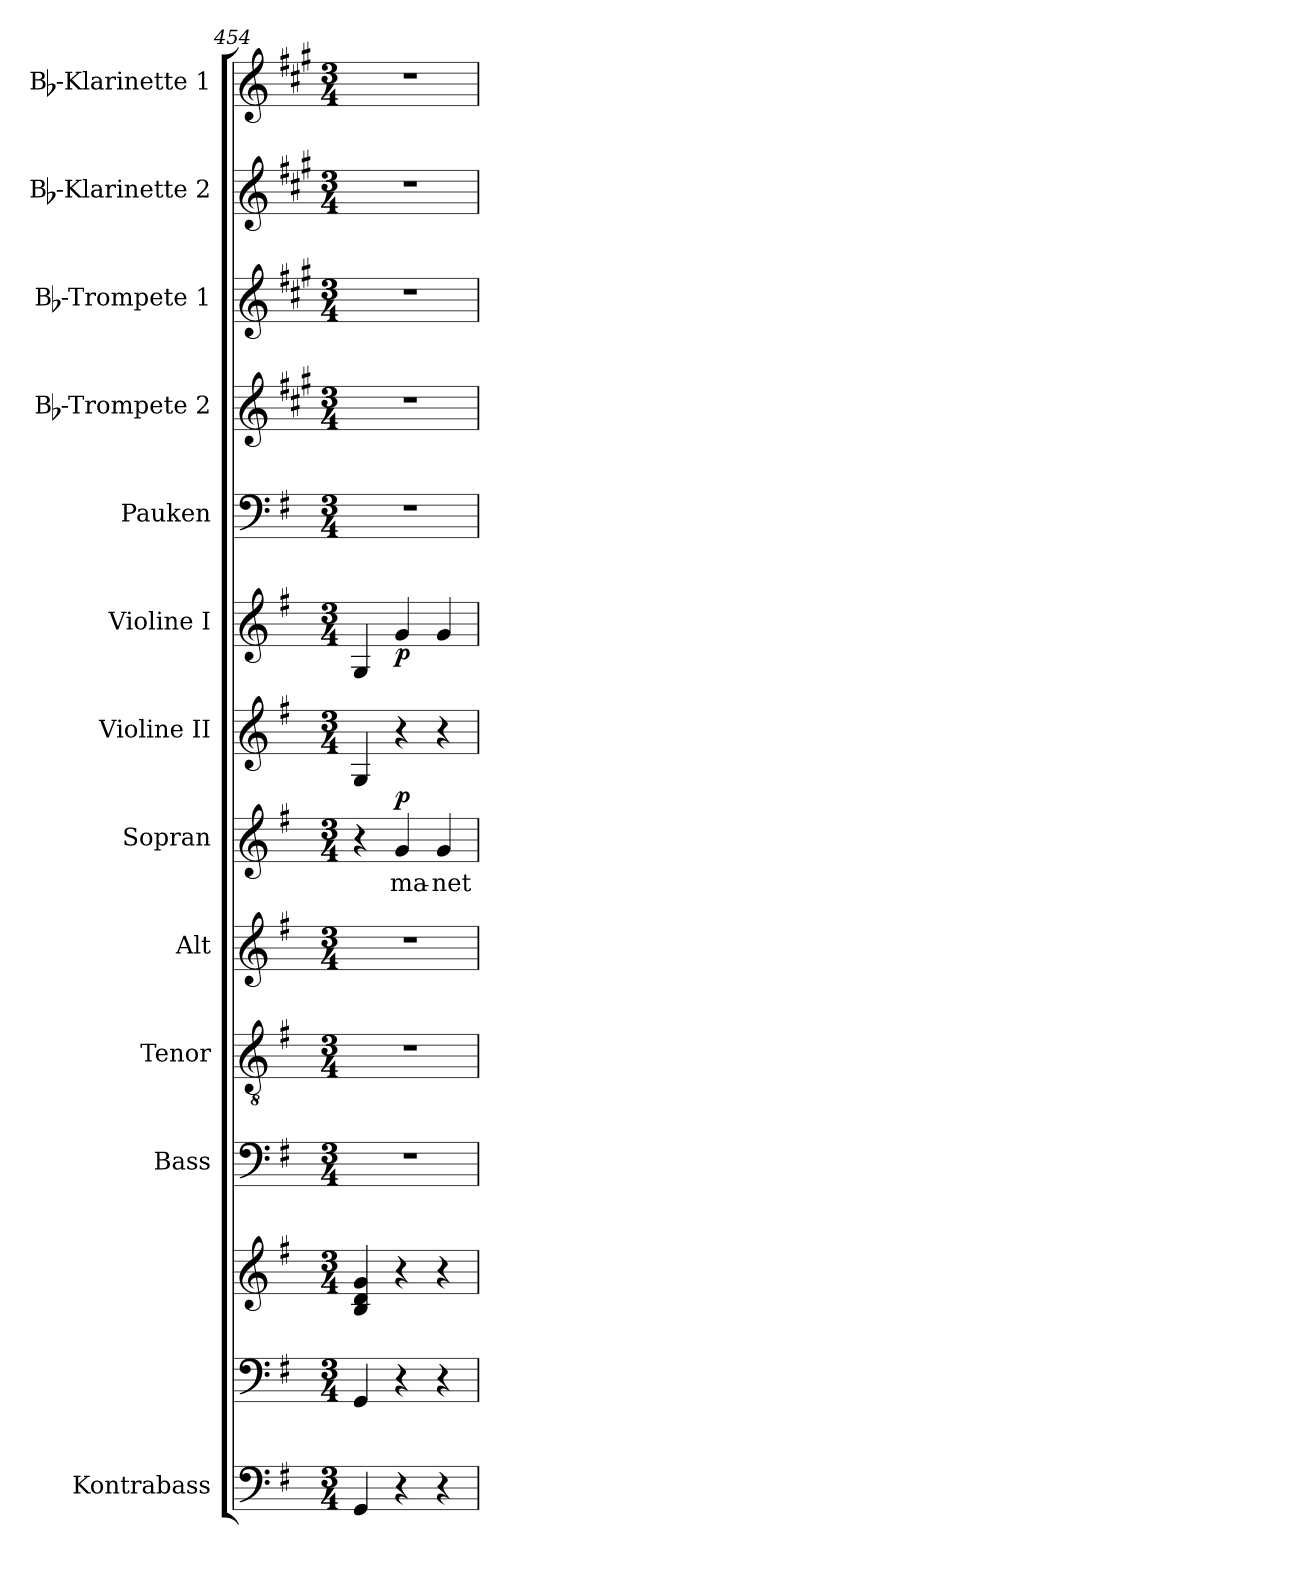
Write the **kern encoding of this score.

**kern	**kern	**kern	**kern	**kern	**kern	**kern	**text	**dynam	**kern	**kern	**dynam	**kern	**kern	**kern	**kern	**kern
*part13	*part12	*part12	*part11	*part10	*part9	*part8	*part8	*part8	*part7	*part6	*part6	*part5	*part4	*part3	*part2	*part1
*staff14	*staff13	*staff12	*staff11	*staff10	*staff9	*staff8	*staff8	*staff8	*staff7	*staff6	*staff6	*staff5	*staff4	*staff3	*staff2	*staff1
*I"Kontrabass	*	*	*I"Bass	*I"Tenor	*I"Alt	*I"Sopran	*	*	*I"Violine II	*I"Violine I	*	*I"Pauken	*I"Bb-Trompete 2	*I"Bb-Trompete 1	*I"Bb-Klarinette 2	*I"Bb-Klarinette 1
*I'Kb.	*	*	*I'B.	*I'T.	*I'A.	*I'S.	*	*	*I'Vl. II	*I'Vl. I	*	*I'Pk.	*I'Bb Trp. 2	*I'Bb Trp. 1	*I'Bb Kl. 2	*I'Bb Kl. 1
*clefF4	*clefF4	*clefG2	*clefF4	*clefGv2	*clefG2	*clefG2	*	*	*clefG2	*clefG2	*	*clefF4	*clefG2	*clefG2	*clefG2	*clefG2
*ITrd7c12	*	*	*	*	*	*	*	*	*	*	*	*	*ITrd1c2	*ITrd1c2	*ITrd1c2	*ITrd1c2
*k[f#]	*k[f#]	*k[f#]	*k[f#]	*k[f#]	*k[f#]	*k[f#]	*	*	*k[f#]	*k[f#]	*	*k[f#]	*k[f#]	*k[f#]	*k[f#]	*k[f#]
*G:	*G:	*G:	*G:	*G:	*G:	*G:	*	*	*G:	*G:	*	*G:	*G:	*G:	*G:	*G:
*M3/4	*M3/4	*M3/4	*M3/4	*M3/4	*M3/4	*M3/4	*	*	*M3/4	*M3/4	*	*M3/4	*M3/4	*M3/4	*M3/4	*M3/4
=454	=454	=454	=454	=454	=454	=454	=454	=454	=454	=454	=454	=454	=454	=454	=454	=454
4GGG/	4GG/	4B/ 4d/ 4g/	2.r	2.r	2.r	4r	.	.	4G/	4G/	.	2.r	2.r	2.r	2.r	2.r
!	!	!	!	!	!	!	!LO:LY:b	!LO:DY:a	!	!	!LO:DY:b	!	!	!	!	!
4r	4r	4r	.	.	.	4g/	ma-	p	4r	4g/	p	.	.	.	.	.
!	!	!	!	!	!	!	!LO:LY:b	!	!	!	!	!	!	!	!	!
4r	4r	4r	.	.	.	4g/	-net	.	4r	4g/	.	.	.	.	.	.
=	=	=	=	=	=	=	=	=	=	=	=	=	=	=	=	=
*-	*-	*-	*-	*-	*-	*-	*-	*-	*-	*-	*-	*-	*-	*-	*-	*-
